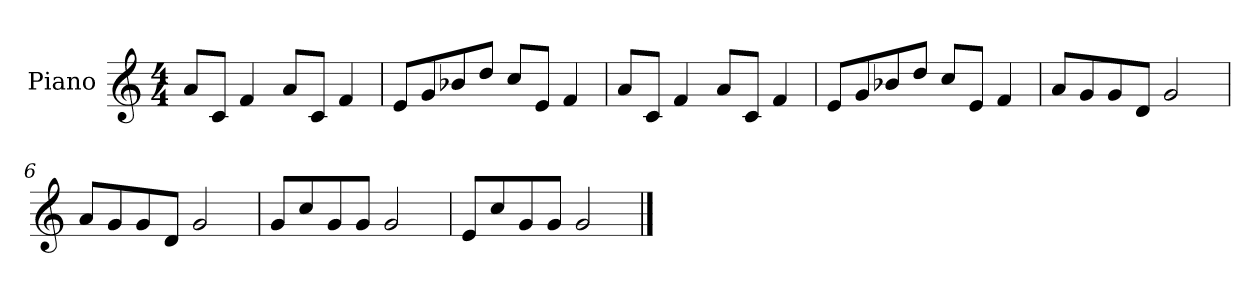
**kern
*part1
*staff1
*I"Piano
*I'P-no
*clefG2
*k[]
*M4/4
*MM90
=1
8a/L
8c/J
4f/
8a/L
8c/J
4f/
=2
8e/L
8g/
8b-X/
8dd/J
8cc/L
8e/J
4f/
=3
8a/L
8c/J
4f/
8a/L
8c/J
4f/
=4
8e/L
8g/
8b-X/
8dd/J
8cc/L
8e/J
4f/
=5
8a/L
8g/
8g/
8d/J
2g/
=6
8a/L
8g/
8g/
8d/J
2g/
!!LO:LB:g=z
=7
8g/L
8cc/
8g/
8g/J
2g/
=8
8e/L
8cc/
8g/
8g/J
2g/
==
*-
